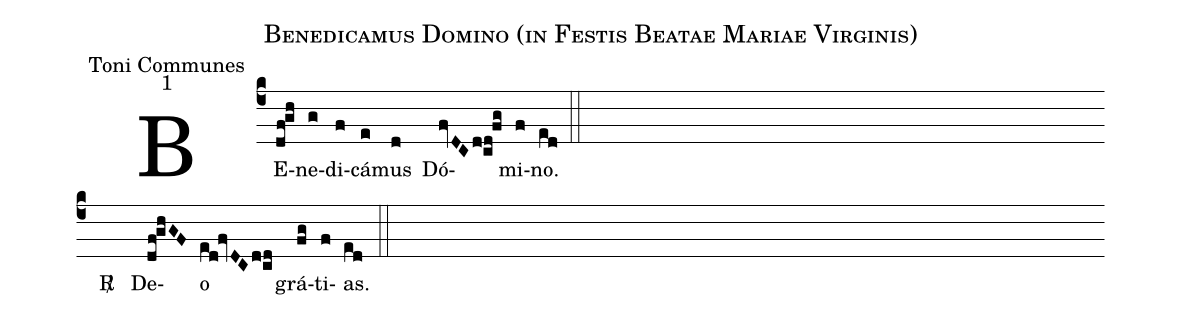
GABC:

name:Benedicamus Domino (in Festis Beatae Mariae Virginis);
office-part:Toni Communes;
mode:1;
%%
(c4) BE(df!gh)ne(g)di(f)cá(e)mus(d) Dó(fvDCd/0cd!fg)mi(f)no.(ed) (::Z-)
<sp>R/</sp> () De(df!ghGF)o(ed@fvDCd/0cd/[2])  grá(fg)ti(f)as.(ed) (::)
